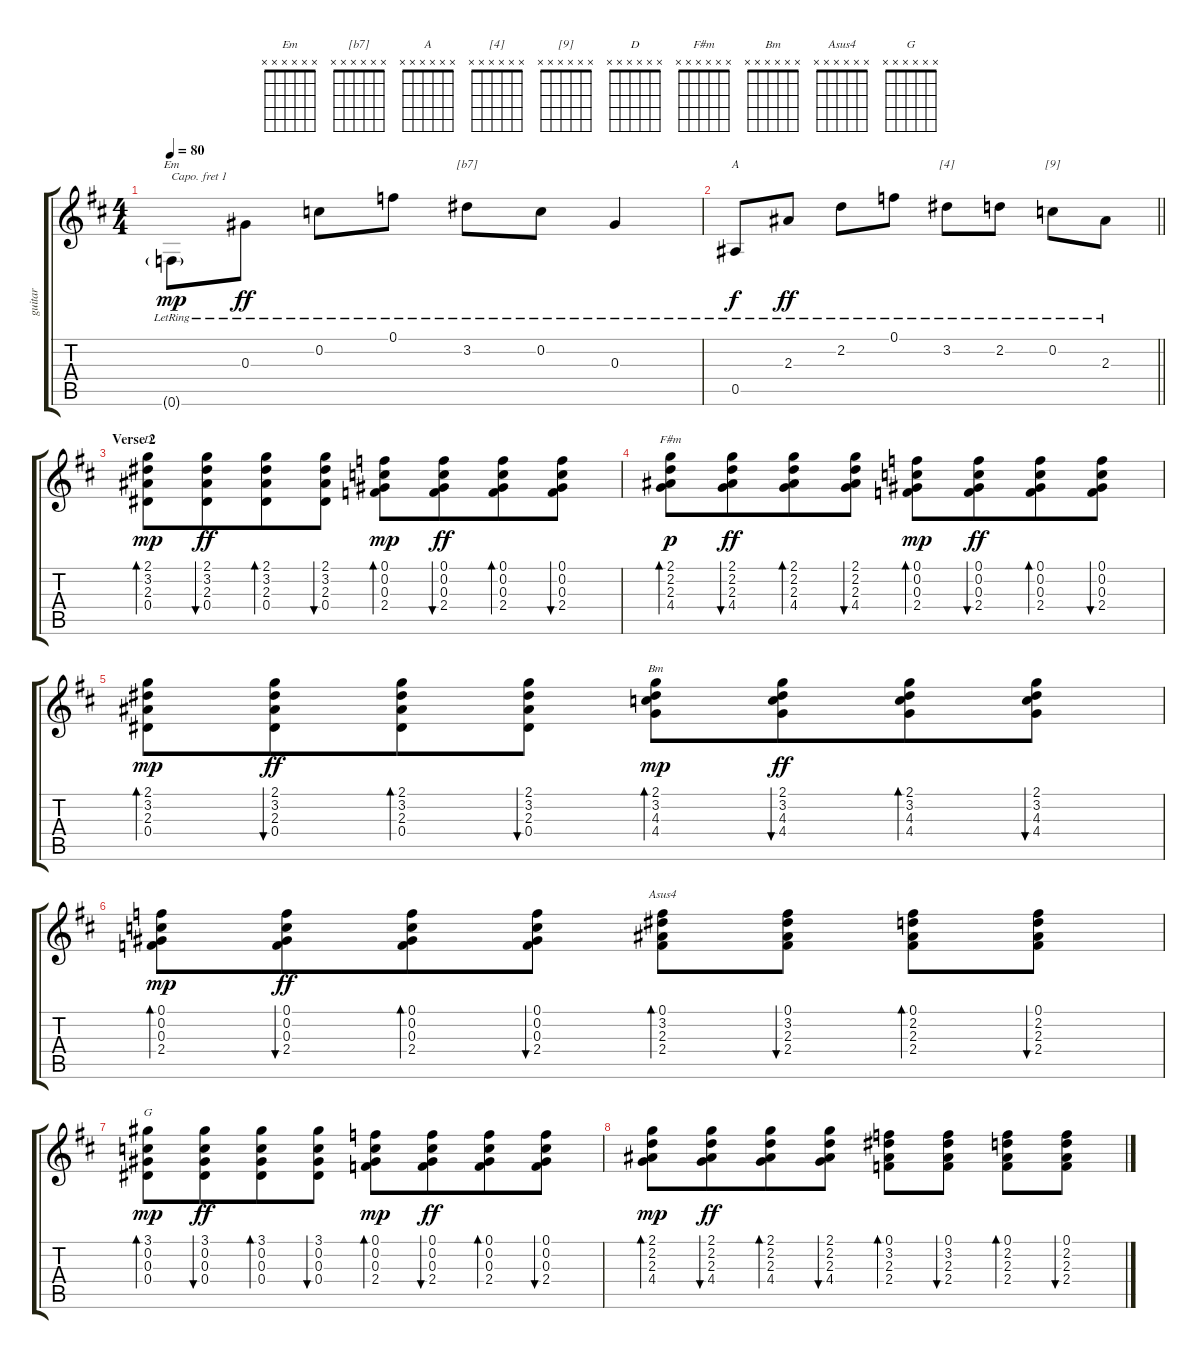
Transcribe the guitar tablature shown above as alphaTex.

\track ("guitar" "guitar") {instrument electricguitarclean}
\staff {score tabs}
\capo 1
\tuning (E4 B3 G3 D3 A2 E2) {hide}
\chord ("Em" x x x x x x)
\chord ("[b7]" x x x x x x)
\chord ("A" x x x x x x)
\chord ("[4]" x x x x x x)
\chord ("[9]" x x x x x x)
\chord ("D" x x x x x x)
\chord ("F#m" x x x x x x)
\chord ("Bm" x x x x x x)
\chord ("Asus4" x x x x x x)
\chord ("G" x x x x x x)
\ts (4 4)
\tempo 80
\clef g2
\ks d
0.6{g lr}.8{ch "Em" dy mp beam Down} 0.3{lr}.8{dy ff beam Down} 0.2{lr}.8 0.1{lr}.8 3.2{lr}.8{ch "[b7]"} 0.2{lr}.8 0.3{lr}.4 |
\barLineRight lightlight
0.5{lr}.8{ch "A" dy f} 2.3{lr}.8{dy ff} 2.2{lr}.8 0.1{lr}.8 3.2{lr}.8{ch "[4]"} 2.2{lr}.8 0.2{lr}.8{ch "[9]"} 2.3{lr}.8 |
\section ("" "Verse 2")
(2.1 3.2 2.3 0.4).8{bd 30 ch "D" dy mp} (2.1 3.2 2.3 0.4).8{bu 30 dy ff beam merge} (2.1 3.2 2.3 0.4).8{bd 30} (2.1 3.2 2.3 0.4).8{bu 30} (0.1 0.2 0.3 2.4).8{bd 30 dy mp} (0.1 0.2 0.3 2.4).8{bu 30 dy ff beam merge} (0.1 0.2 0.3 2.4).8{bd 30} (0.1 0.2 0.3 2.4).8{bu 30} |
(2.1 2.2 2.3 4.4).8{bd 30 ch "F#m" dy p} (2.1 2.2 2.3 4.4).8{bu 30 dy ff beam merge} (2.1 2.2 2.3 4.4).8{bd 30} (2.1 2.2 2.3 4.4).8{bu 30} (0.1 0.2 0.3 2.4).8{bd 30 dy mp} (0.1 0.2 0.3 2.4).8{bu 30 dy ff beam merge} (0.1 0.2 0.3 2.4).8{bd 30} (0.1 0.2 0.3 2.4).8{bu 30} |
(2.1 3.2 2.3 0.4).8{bd 30 dy mp} (2.1 3.2 2.3 0.4).8{bu 30 dy ff beam merge} (2.1 3.2 2.3 0.4).8{bd 30} (2.1 3.2 2.3 0.4).8{bu 30} (2.1 3.2 4.3 4.4).8{bd 30 ch "Bm" dy mp} (2.1 3.2 4.3 4.4).8{bu 30 dy ff beam merge} (2.1 3.2 4.3 4.4).8{bd 30} (2.1 3.2 4.3 4.4).8{bu 30} |
(0.1 0.2 0.3 2.4).8{bd 30 dy mp} (0.1 0.2 0.3 2.4).8{bu 30 dy ff beam merge} (0.1 0.2 0.3 2.4).8{bd 30} (0.1 0.2 0.3 2.4).8{bu 30} (0.1 3.2 2.3 2.4).8{bd 30 ch "Asus4"} (0.1 3.2 2.3 2.4).8{bu 30 beam split} (0.1 2.2 2.3 2.4).8{bd 30} (0.1 2.2 2.3 2.4).8{bu 30} |
(3.1 0.2 0.3 0.4).8{bd 30 ch "G" dy mp} (3.1 0.2 0.3 0.4).8{bu 30 dy ff beam merge} (3.1 0.2 0.3 0.4).8{bd 30} (3.1 0.2 0.3 0.4).8{bu 30} (0.1 0.2 0.3 2.4).8{bd 30 dy mp} (0.1 0.2 0.3 2.4).8{bu 30 dy ff beam merge} (0.1 0.2 0.3 2.4).8{bd 30} (0.1 0.2 0.3 2.4).8{bu 30} |
(2.1 2.2 2.3 4.4).8{bd 30 dy mp} (2.1 2.2 2.3 4.4).8{bu 30 dy ff beam merge} (2.1 2.2 2.3 4.4).8{bd 30} (2.1 2.2 2.3 4.4).8{bu 30} (0.1 3.2 2.3 2.4).8{bd 30} (0.1 3.2 2.3 2.4).8{bu 30 beam split} (0.1 2.2 2.3 2.4).8{bd 30} (0.1 2.2 2.3 2.4).8{bu 30}
